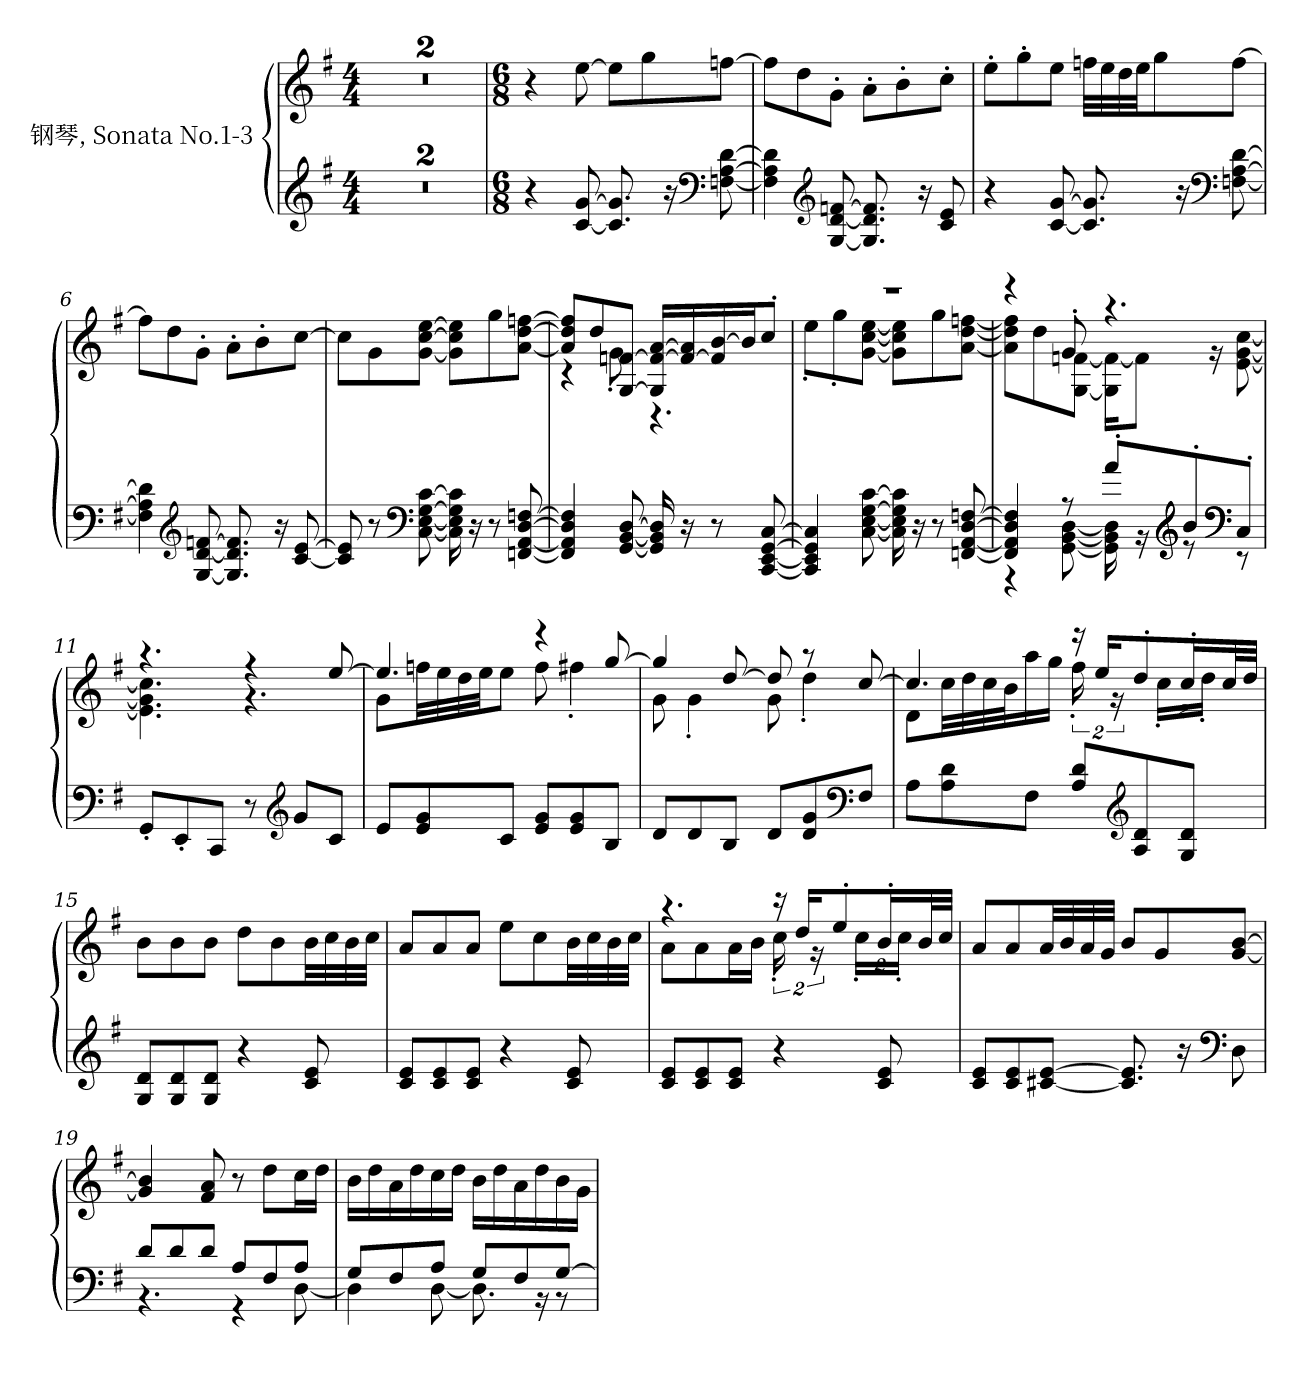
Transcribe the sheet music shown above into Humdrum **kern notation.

**kern	**kern
*part1	*part1
*staff2	*staff1
*I"钢琴, Sonata No.1-3	*
*clefG2	*clefG2
*k[f#]	*k[f#]
*M4/4	*M4/4
*MM120	*MM120
=1	=1
1r	1r
=2	=2
1r	1r
=3	=3
*M6/8	*M6/8
4r	4r
*	*MM130
[8c/ [8g/	[8ee\
8.c/] 8.g/]	8ee\L]
.	8gg\
16r	.
*clefF4	*
[8Fn\ [8A\ [8d\	[8ffn\J
=4	=4
4F\] 4A\] 4d\]	8ff\L]
.	8dd\
*clefG2	*
[8G/ [8d/ [8fn/	8g'\J
8.G/] 8.d/] 8.f/]	8a'\L
.	8b'\
16r	.
8c/ 8e/	8cc'\J
=5	=5
4r	8ee'\L
.	8gg'\
[8c/ [8g/	8ee\J
8.c/] 8.g/]	32ffn\LLL
.	32ee\
.	32dd\
.	32ee\JJ
.	8gg\
16r	.
*clefF4	*
[8Fn\ [8A\ [8d\	[8ff\J
!!LO:LB:g=z
=6	=6
4F\] 4A\] 4d\]	8ff\L]
.	8dd\
*clefG2	*
*	*MM117
[8G/ [8d/ [8fn/	8g'\J
8.G/] 8.d/] 8.f/]	8a'\L
.	8b'\
16r	.
*	*MM115
[8c/ [8e/	[8cc\J
=7	=7
8c/] 8e/]	8cc\L]
8r	8g\
*clefF4	*
*	*MM130
[8C\ [8E\ [8G\ [8c\	[8g\ [8cc\ [8ee\J
16C\] 16E\] 16G\] 16c\]	8g\] 8cc\] 8ee\]L
16r	.
8r	8gg\
[8FFn/ [8AA/ [8D/ [8Fn/	[8a\ [8dd\ [8ffn\J
=8	=8
*	*^
4FF/] 4AA/] 4D/] 4F/]	8a/] 8dd/] 8ff/]L	4r
.	8dd/	.
[8GG/ [8BB/ [8D/	[8G/ [8fn/J	8g'\
16GG/] 16BB/] 16D/]	16G/] 16f/_ [16a/LL	4.r
16r	16f/_ 16a/]	.
8r	16f/] [16b/	.
.	16b/J]	.
[8CC/ [8EE/ [8GG/ [8C/	8cc'/J	.
=9	=9	=9
4CC/] 4EE/] 4GG/] 4C/]	2.r	8ee'\L
.	.	8gg'\
[8C\ [8E\ [8G\ [8c\	.	[8g\ [8cc\ [8ee\J
16C\] 16E\] 16G\] 16c\]	.	8g\] 8cc\] 8ee\]L
16r	.	.
8r	.	8gg\
[8FFn/ [8AA/ [8D/ [8Fn/	.	[8a\ [8dd\ [8ffn\J
!!LO:LB:g=z	!!
=10	=10	=10
*^	*	*
4FF/] 4AA/] 4D/] 4F/]	4r	4r	8a\] 8dd\] 8ff\]L
.	.	.	8dd\
8r	[8GG\ [8BB\ [8D\	8g'/	[8G\ [8fn\J
8a'/L	16GG\] 16BB\] 16D\]	4.r	16G\] 16f\_KL
.	16r	.	8f\J]
*clefG2	*	*	*
8b'/	8r	.	.
.	.	.	16r
*clefF4	*	*	*
8C'/J	8r	.	[8e\ [8g\ [8cc\
*v	*v	*	*
=11	=11	=11
8GG'/L	4.r	4.e\] 4.g\] 4.cc\]
8EE'/	.	.
8CC/J	.	.
8r	4r	4.r
*clefG2	*	*
8g/L	.	.
8c/J	[8ee/	.
=12	=12	=12
8e/L	4.ee/]	8g\L
*	*MM124	*
8e/ 8g/	.	32ffn\LL
.	.	32ee\
.	.	32dd\
.	.	32ee\JJ
*	*MM127	*
8c/J	.	8ee\J
8e/ 8g/L	4r	8ff\
*	*MM129	*
8e/ 8g/	.	4ff#X'\
*	*MM130	*
8B/J	[8gg/	.
=13	=13	=13
8d/L	4gg/]	8g\
8d/	.	4g'\
8B/J	[8dd/	.
8d/L	8dd/]	8g\
8d/ 8g/	8r	4dd'\
*clefF4	*	*
8F#/J	[8cc/	.
!!LO:LB:g=z	!!
=14	=14	=14
8A\L	4.cc/]	8d\L
8A\ 8d\	.	32cc\LL
.	.	32dd\
.	.	32cc\
.	.	32b\J
8F#\J	.	16aa\
.	.	16gg\JJ
8A/ 8d/L	16r	32%3ff#'\
.	16ee/KL	.
.	.	32%3r
*clefG2	*	*
8A/ 8d/	8dd'/	.
.	.	32%3cc'\L
*	*MM120	*
8G/ 8d/J	16cc'/L	.
.	.	32%3dd'\J
.	32cc/L	.
.	32dd/JJJ	.
*	*v	*v
=15	=15
8G/ 8d/L	8b\L
8G/ 8d/	8b\
*	*MM130
8G/ 8d/J	8b\J
4r	8dd\L
.	8b\
8c/ 8e/	32b\LL
.	32cc\
.	32b\
.	32cc\JJJ
=16	=16
8c/ 8e/L	8a/L
8c/ 8e/	8a/
8c/ 8e/J	8a/J
4r	8ee\L
.	8cc\
8c/ 8e/	32b\LL
.	32cc\
.	32b\
.	32cc\JJJ
!!LO:LB:g=z
=17	=17
*	*^
8c/ 8e/L	4.r	8a\L
8c/ 8e/	.	8a\
8c/ 8e/J	.	16a\L
.	.	16b\JJ
4r	16r	32%3cc'\
.	16dd/KL	.
.	.	32%3r
.	8ee'/	.
.	.	32%3cc'\L
*	*MM125	*
8c/ 8e/	16b'/L	.
.	.	32%3cc'\J
.	32b/L	.
.	32cc/JJJ	.
*	*v	*v
=18	=18
8c/ 8e/L	8a/L
8c/ 8e/	8a/
*	*MM120
[8c#X/ [8e/J	32a/LL
.	32b/
.	32a/
.	32g/JJJ
8.c#/] 8.e/]	8b/L
.	8g/
16r	.
*clefF4	*
*	*MM117
8D\	[8g/ [8b/J
=19	=19
*^	*
8d/L	4.r	4g/] 4b/]
8d/	.	.
8d/J	.	8f#/ 8a/
8A/L	4r	8r
*	*	*MM123
8F#/	.	8dd\L
*	*	*MM126
8A/J	[8D\	16cc\L
.	.	16dd\JJ
!!LO:LB:g=z
=20	=20	=20
8G/L	4D\]	16b\LL
.	.	16dd\
8F#/	.	16a\
.	.	16dd\
*	*	*MM130
8A/J	[8D\	16cc\
.	.	16dd\JJ
8G/L	8.D\]	16b\LL
.	.	16dd\
8F#/	.	16a\
.	16r	16dd\
[8G/J	8r	16b\
.	.	16g\JJ
*v	*v	*
=	=
*-	*-
